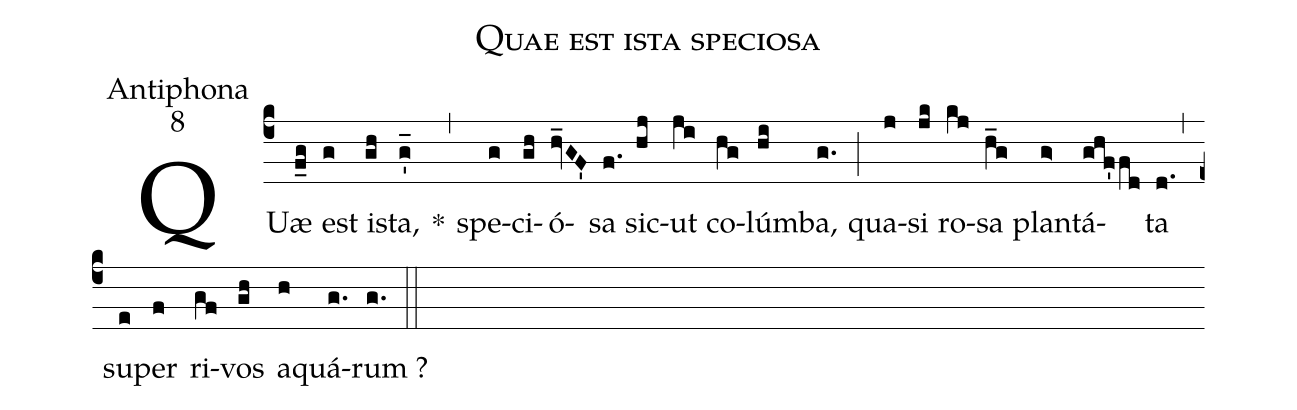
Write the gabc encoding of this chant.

name:Quae est ista speciosa;
office-part:Antiphona;
mode:8;
%%
(c4) QUæ(f_g) est(g) i(gh)sta,(g'_) *(,) spe(g)ci(gh)ó(hv_GF')sa(f.) sic(hj)ut(ji) co(hg)lúm(hi)ba,(g.) (;) qua(j)si(jk) ro(kj)sa(h_g) plan(g>)tá(ghf'fd)ta(d.) (,) su(e)per(f) ri(gf)vos(gh) a(h)quá(g.)rum ?(g.) (::)
